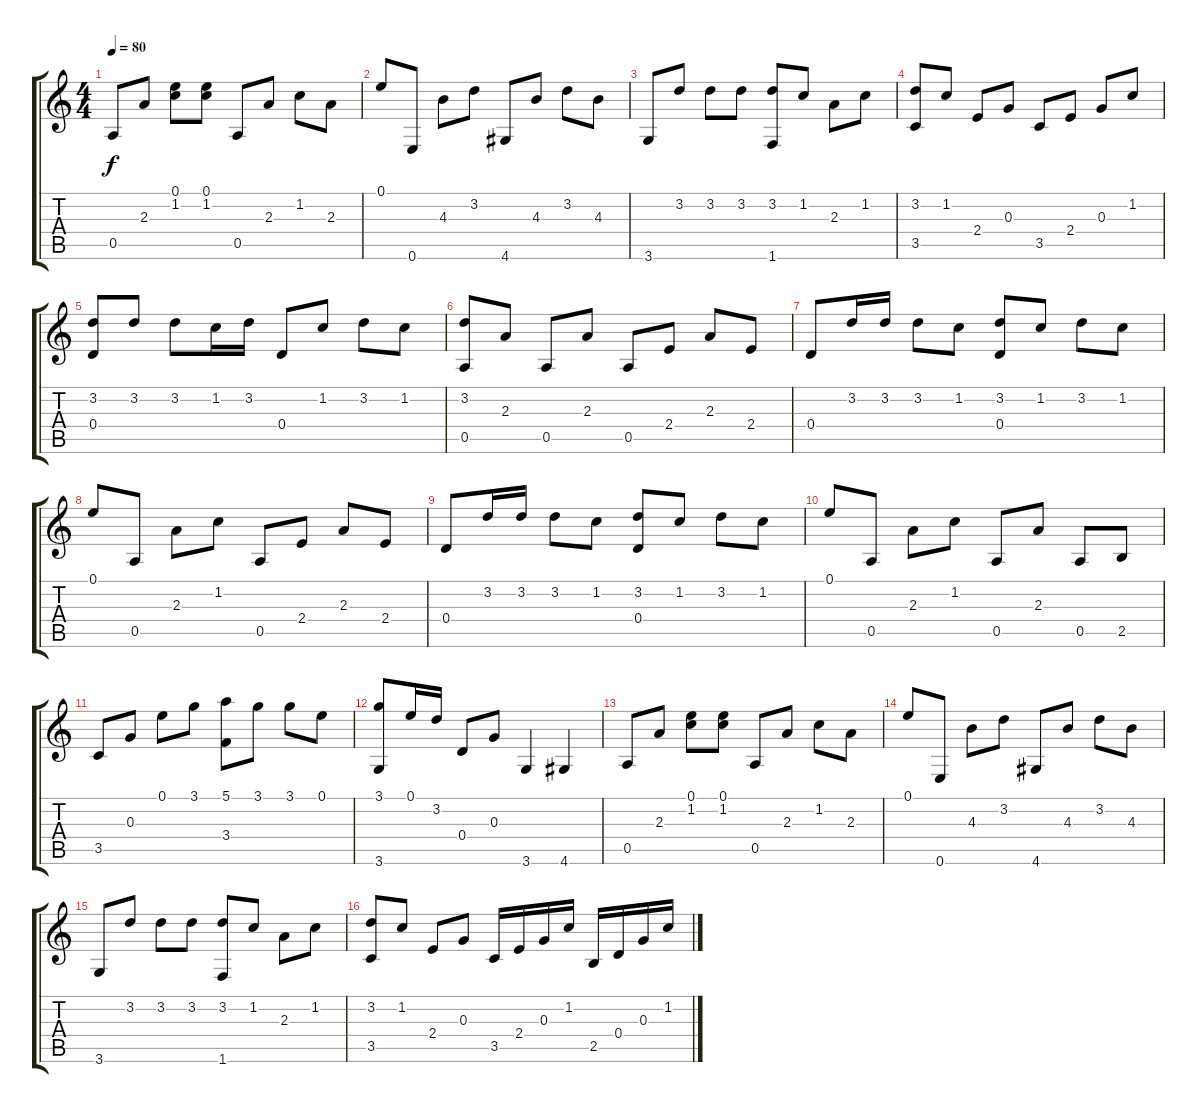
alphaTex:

\track "" {instrument acousticguitarnylon}
\staff {score tabs}
\tuning (E4 B3 G3 D3 A2 E2) {hide}
\ts (4 4)
\tempo 80
\clef g2
\ks c
0.5.8{dy f} 2.3.8 (0.1 1.2).8 (0.1 1.2).8 0.5.8 2.3.8 1.2.8 2.3.8 |
0.1.8 0.6.8 4.3.8 3.2.8 4.6.8 4.3.8 3.2.8 4.3.8 |
3.6.8 3.2.8 3.2.8 3.2.8 (3.2 1.6).8 1.2.8 2.3.8 1.2.8 |
(3.2 3.5).8 1.2.8 2.4.8 0.3.8 3.5.8 2.4.8 0.3.8 1.2.8 |
(3.2 0.4).8 3.2.8 3.2.8 1.2.16 3.2.16 0.4.8 1.2.8 3.2.8 1.2.8 |
(3.2 0.5).8 2.3.8 0.5.8 2.3.8 0.5.8 2.4.8 2.3.8 2.4.8 |
0.4.8 3.2.16 3.2.16 3.2.8 1.2.8 (3.2 0.4).8 1.2.8 3.2.8 1.2.8 |
0.1.8 0.5.8 2.3.8 1.2.8 0.5.8 2.4.8 2.3.8 2.4.8 |
0.4.8 3.2.16 3.2.16 3.2.8 1.2.8 (3.2 0.4).8 1.2.8 3.2.8 1.2.8 |
0.1.8 0.5.8 2.3.8 1.2.8 0.5.8 2.3.8 0.5.8 2.5.8 |
3.5.8 0.3.8 0.1.8 3.1.8 (5.1 3.4).8 3.1.8 3.1.8 0.1.8 |
(3.1 3.6).8 0.1.16 3.2.16 0.4.8 0.3.8 3.6.4 4.6.4 |
0.5.8 2.3.8 (0.1 1.2).8 (0.1 1.2).8 0.5.8 2.3.8 1.2.8 2.3.8 |
0.1.8 0.6.8 4.3.8 3.2.8 4.6.8 4.3.8 3.2.8 4.3.8 |
3.6.8 3.2.8 3.2.8 3.2.8 (3.2 1.6).8 1.2.8 2.3.8 1.2.8 |
(3.2 3.5).8 1.2.8 2.4.8 0.3.8 3.5.16 2.4.16 0.3.16 1.2.16 2.5.16 0.4.16 0.3.16 1.2.16
